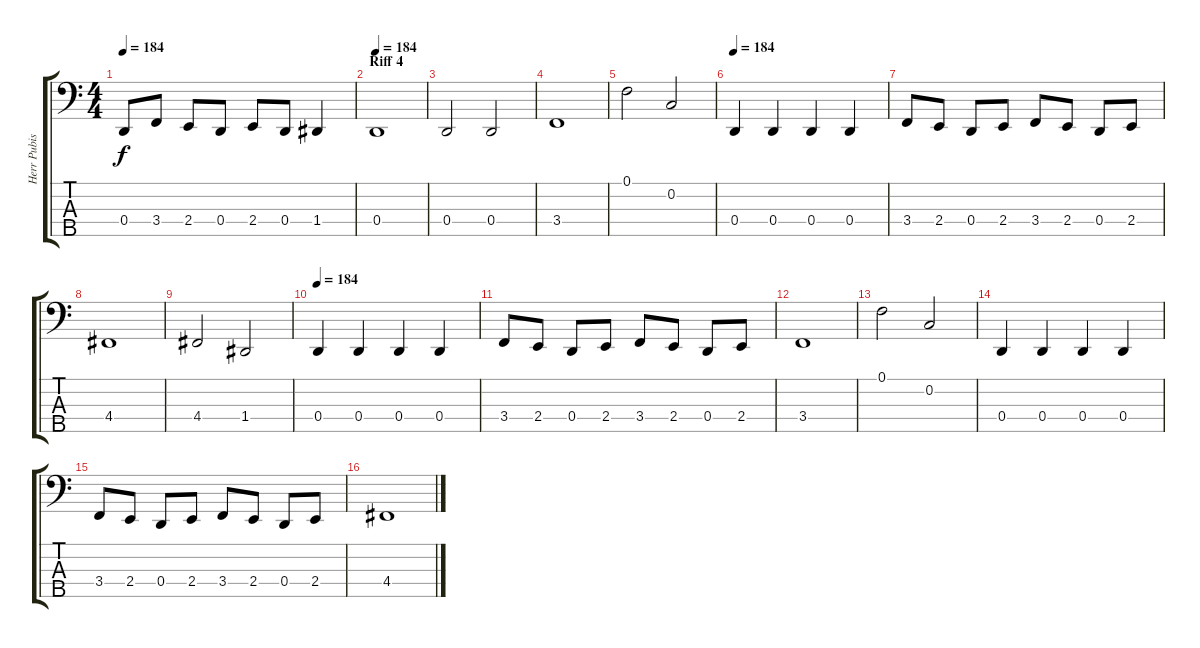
\track ("Herr Pubis (Bassist Scum)" "Herr Pubis") {instrument electricbasspick}
\staff {score tabs}
\tuning (F2 C2 G1 D1 A0) {hide}
\ts (4 4)
\tempo 184
\clef f4
\ks c
0.4.8{dy f} 3.4.8 2.4.8 0.4.8 2.4.8 0.4.8 1.4.4 |
\section ("" "Riff 4")
\tempo 184
0.4.1 |
0.4.2 0.4.2 |
3.4.1 |
0.1.2 0.2.2 |
\tempo 184
0.4.4 0.4.4 0.4.4 0.4.4 |
3.4.8 2.4.8 0.4.8 2.4.8 3.4.8 2.4.8 0.4.8 2.4.8 |
4.4.1 |
4.4.2 1.4.2 |
\tempo 184
0.4.4 0.4.4 0.4.4 0.4.4 |
3.4.8 2.4.8 0.4.8 2.4.8 3.4.8 2.4.8 0.4.8 2.4.8 |
3.4.1 |
0.1.2 0.2.2 |
0.4.4 0.4.4 0.4.4 0.4.4 |
3.4.8 2.4.8 0.4.8 2.4.8 3.4.8 2.4.8 0.4.8 2.4.8 |
4.4.1
